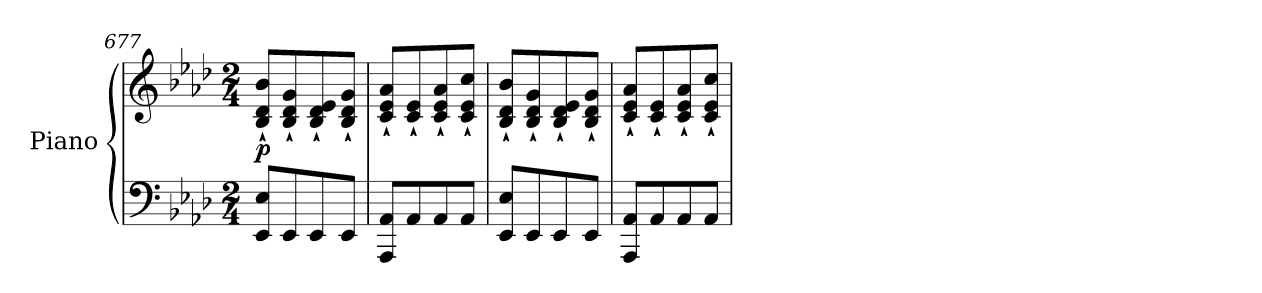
**kern	**kern	**dynam
*part1	*part1	*part1
*staff2	*staff1	*staff1/2
*I"Piano	*	*
*I'Pno.	*	*
*clefF4	*clefG2	*
*k[b-e-a-d-]	*k[b-e-a-d-]	*
*M2/4	*M2/4	*
=677	=677	=677
!	!	!LO:DY:b
8EE-/ 8E-/L	8B-/` 8d-/` 8b-/`L	p
8EE-/	8B-/` 8d-/` 8g/`	.
8EE-/	8B-/` 8d-/` 8e-/`	.
8EE-/J	8B-/` 8d-/` 8g/`J	.
=678	=678	=678
8AAA-/ 8AA-/L	8c/` 8e-/` 8a-/`L	.
8AA-/	8c/` 8e-/`	.
8AA-/	8c/` 8e-/` 8a-/`	.
8AA-/J	8c/` 8e-/` 8cc/`J	.
=679	=679	=679
8EE-/ 8E-/L	8B-/` 8d-/` 8b-/`L	.
8EE-/	8B-/` 8d-/` 8g/`	.
8EE-/	8B-/` 8d-/` 8e-/`	.
8EE-/J	8B-/` 8d-/` 8g/`J	.
=680	=680	=680
8AAA-/ 8AA-/L	8c/` 8e-/` 8a-/`L	.
8AA-/	8c/` 8e-/`	.
8AA-/	8c/` 8e-/` 8a-/`	.
8AA-/J	8c/` 8e-/` 8cc/`J	.
=	=	=
*-	*-	*-
